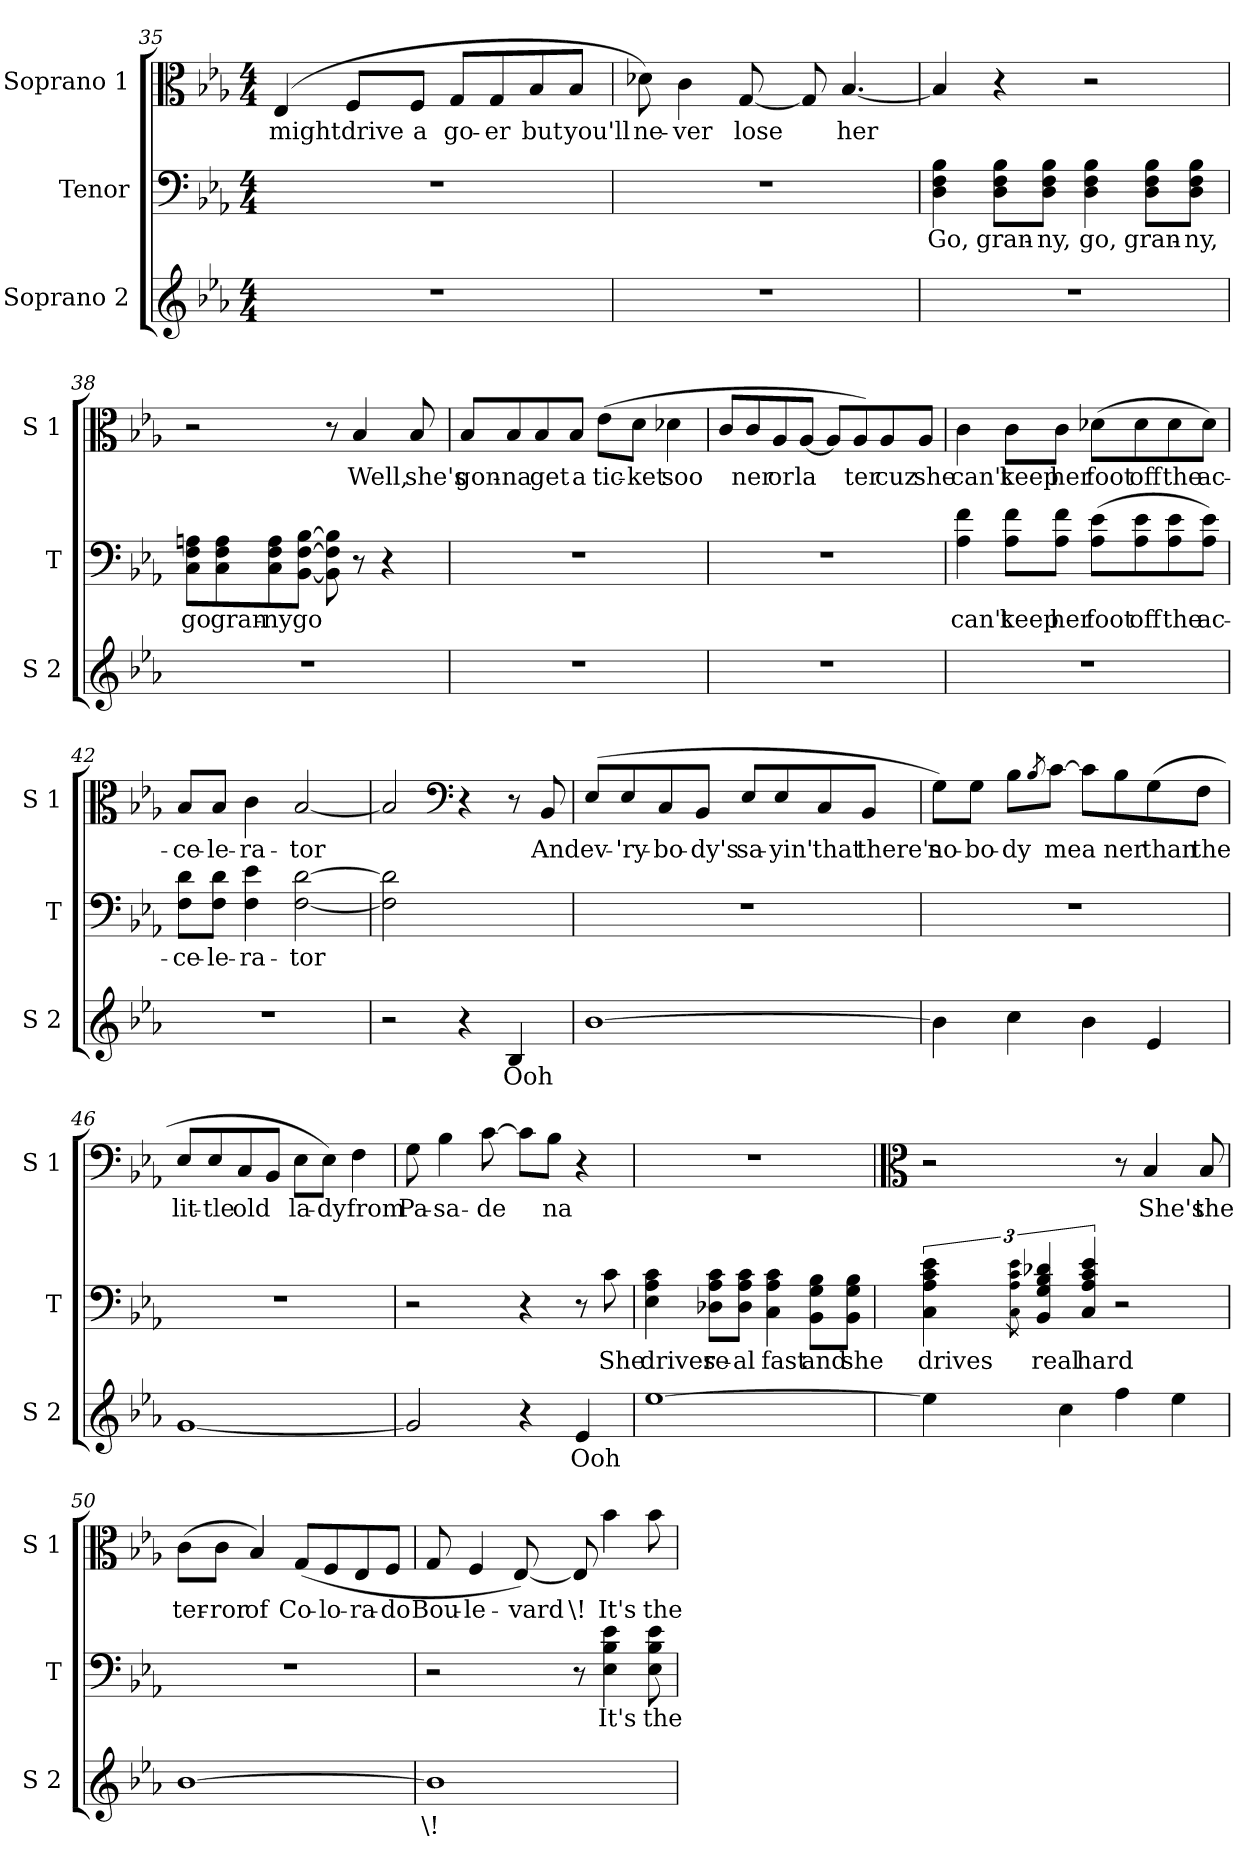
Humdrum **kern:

**kern	**text	**kern	**text	**kern	**text
*part3	*part3	*part2	*part2	*part1	*part1
*staff3	*staff3	*staff2	*staff2	*staff1	*staff1
*I"Soprano 2	*	*I"Tenor	*	*I"Soprano 1	*
*I'S 2	*	*I'T	*	*I'S 1	*
!!LO:LB:g=z
*clefG2	*	*clefF4	*	*clefC3	*
*k[b-e-a-]	*	*k[b-e-a-]	*	*k[b-e-a-]	*
*E-:	*	*E-:	*	*E-:	*
*M4/4	*	*M4/4	*	*M4/4	*
=35	=35	=35	=35	=35	=35
!	!	!	!	!	!LO:LY:b
1r	.	1r	.	(>4E-/	might
!	!	!	!	!	!LO:LY:b
.	.	.	.	8F/L	drive
!	!	!	!	!	!LO:LY:b
.	.	.	.	8F/J	a
!	!	!	!	!	!LO:LY:b
.	.	.	.	8G/L	go-
!	!	!	!	!	!LO:LY:b
.	.	.	.	8G/	-er
!	!	!	!	!	!LO:LY:b
.	.	.	.	8B-/	but
!	!	!	!	!	!LO:LY:b
.	.	.	.	8B-/J	you'll
=36	=36	=36	=36	=36	=36
!	!	!	!	!	!LO:LY:b
1r	.	1r	.	8d-X\)	ne-
!	!	!	!	!	!LO:LY:b
.	.	.	.	4c\	-ver
!	!	!	!	!	!LO:LY:b
.	.	.	.	[8G/	lose
.	.	.	.	8G/]	.
!	!	!	!	!	!LO:LY:b
.	.	.	.	[4.B-/	her
=37	=37	=37	=37	=37	=37
!	!	!	!LO:LY:b	!	!
1r	.	4D\ 4F\ 4B-\	Go,	4B-/]	.
!	!	!	!LO:LY:b	!	!LO:LY:b
.	.	8D\ 8F\ 8B-\L	gran-	4r	\!
!	!	!	!LO:LY:b	!	!
.	.	8D\ 8F\ 8B-\J	-ny,	.	.
!	!	!	!LO:LY:b	!	!
.	.	4D\ 4F\ 4B-\	go,	2r	.
!	!	!	!LO:LY:b	!	!
.	.	8D\ 8F\ 8B-\L	gran-	.	.
!	!	!	!LO:LY:b	!	!
.	.	8D\ 8F\ 8B-\J	-ny,	.	.
=38	=38	=38	=38	=38	=38
!	!	!	!LO:LY:b	!	!
1r	.	8C\ 8F\ 8An\L	go	2r	.
!	!	!	!LO:LY:b	!	!
.	.	8C\ 8F\ 8A\	gran-	.	.
!	!	!	!LO:LY:b	!	!
.	.	8C\ 8F\ 8A\	-ny	.	.
!	!	!	!LO:LY:b	!	!
.	.	[8BB-\ [8F\ [8B-\J	go	.	.
.	.	8BB-\] 8F\] 8B-\]	.	8r	.
!	!	!	!LO:LY:b	!	!LO:LY:b
.	.	8r	\!	4B-/	Well,
.	.	4r	.	.	.
!	!	!	!	!	!LO:LY:b
.	.	.	.	8B-/	she's
!!LO:PB:g=z
=39	=39	=39	=39	=39	=39
!	!	!	!	!	!LO:LY:b
1r	.	1r	.	8B-/L	gon-
!	!	!	!	!	!LO:LY:b
.	.	.	.	8B-/	-na
!	!	!	!	!	!LO:LY:b
.	.	.	.	8B-/	get
!	!	!	!	!	!LO:LY:b
.	.	.	.	8B-/J	a
!	!	!	!	!	!LO:LY:b
.	.	.	.	(>8e-\L	tic-
!	!	!	!	!	!LO:LY:b
.	.	.	.	8d\J	-ket
!	!	!	!	!	!LO:LY:b
.	.	.	.	4d-X\	soo
=40	=40	=40	=40	=40	=40
1r	.	1r	.	8c/L	.
!	!	!	!	!	!LO:LY:b
.	.	.	.	8c/	ner
!	!	!	!	!	!LO:LY:b
.	.	.	.	8A-/	or
!	!	!	!	!	!LO:LY:b
.	.	.	.	[8A-/J	la
.	.	.	.	8A-/L]	.
!	!	!	!	!	!LO:LY:b
.	.	.	.	8A-/)	ter
!	!	!	!	!	!LO:LY:b
.	.	.	.	8A-/	cuz
!	!	!	!	!	!LO:LY:b
.	.	.	.	8A-/J	she
=41	=41	=41	=41	=41	=41
!	!	!	!LO:LY:b	!	!LO:LY:b
1r	.	4A-\ 4f\	can't	4c\	can't
!	!	!	!LO:LY:b	!	!LO:LY:b
.	.	8A-\ 8f\L	keep	8c\L	keep
!	!	!	!LO:LY:b	!	!LO:LY:b
.	.	8A-\ 8f\J	her	8c\J	her
!	!	!	!LO:LY:b	!	!LO:LY:b
.	.	(>8A-\ 8e-\L	foot	(>8d-X\L	foot
!	!	!	!LO:LY:b	!	!LO:LY:b
.	.	8A-\ 8e-\	off	8d-\	off
!	!	!	!LO:LY:b	!	!LO:LY:b
.	.	8A-\ 8e-\	the	8d-\	the
!	!	!	!LO:LY:b	!	!LO:LY:b
.	.	8A-\ 8e-\J)	ac-	8d-\J)	ac-
=42	=42	=42	=42	=42	=42
!	!	!	!LO:LY:b	!	!LO:LY:b
1r	.	8F\ 8d\L	-ce-	8B-/L	-ce-
!	!	!	!LO:LY:b	!	!LO:LY:b
.	.	8F\ 8d\J	-le-	8B-/J	-le-
!	!	!	!LO:LY:b	!	!LO:LY:b
.	.	4F\ 4e-\	-ra-	4c\	-ra-
!	!	!	!LO:LY:b	!	!LO:LY:b
.	.	[2F\ [2d\	-tor	[2B-/	-tor
=43	=43	=43	=43	=43	=43
2r	.	2F\] 2d\]	.	2B-/]	.
*	*	*	*	*clefF4	*
!	!	!	!	!	!LO:LY:b
4r	.	2ryy	.	4r	\!
!	!LO:LY:b	!	!	!	!
4B-/	Ooh	.	.	8r	.
!	!	!	!	!	!LO:LY:b
.	.	.	.	8BB-/	And
!!LO:LB:g=z
=44	=44	=44	=44	=44	=44
!	!	!	!	!	!LO:LY:b
[1b-	.	1r	.	(>8E-/L	ev-
!	!	!	!	!	!LO:LY:b
.	.	.	.	8E-/	-'ry-
!	!	!	!	!	!LO:LY:b
.	.	.	.	8C/	-bo-
!	!	!	!	!	!LO:LY:b
.	.	.	.	8BB-/J	-dy's
!	!	!	!	!	!LO:LY:b
.	.	.	.	8E-/L	sa-
!	!	!	!	!	!LO:LY:b
.	.	.	.	8E-/	-yin'
!	!	!	!	!	!LO:LY:b
.	.	.	.	8C/	that
!	!	!	!	!	!LO:LY:b
.	.	.	.	8BB-/J	there's
=45	=45	=45	=45	=45	=45
!	!	!	!	!	!LO:LY:b
4b-\]	.	1r	.	8G\L)	no-
!	!	!	!	!	!LO:LY:b
.	.	.	.	8G\J	-bo-
!	!	!	!	!	!LO:LY:b
4cc\	.	.	.	8B-\L	-dy
.	.	.	.	8qB-/	.
!	!	!	!	!	!LO:LY:b
.	.	.	.	[8c\J	mea
4b-\	.	.	.	8c\L]	.
!	!	!	!	!	!LO:LY:b
.	.	.	.	8B-\	ner
!	!	!	!	!	!LO:LY:b
4e-/	.	.	.	(>8G\	than
!	!	!	!	!	!LO:LY:b
.	.	.	.	8F\J	the
=46	=46	=46	=46	=46	=46
!	!	!	!	!	!LO:LY:b
[1g	.	1r	.	8E-/L	lit-
!	!	!	!	!	!LO:LY:b
.	.	.	.	8E-/	-tle
!	!	!	!	!	!LO:LY:b
.	.	.	.	8C/	old
.	.	.	.	8BB-/J	.
!	!	!	!	!	!LO:LY:b
.	.	.	.	8E-\L	la-
!	!	!	!	!	!LO:LY:b
.	.	.	.	8E-\J)	-dy
!	!	!	!	!	!LO:LY:b
.	.	.	.	4F\	from
=47	=47	=47	=47	=47	=47
!	!	!	!	!	!LO:LY:b
2g/]	.	2r	.	8G\	Pa-
!	!	!	!	!	!LO:LY:b
.	.	.	.	4B-\	-sa-
!	!	!	!	!	!LO:LY:b
.	.	.	.	[8c\	-de
!	!LO:LY:b	!	!	!	!
4r	\!	4r	.	8c\L]	.
!	!	!	!	!	!LO:LY:b
.	.	.	.	8B-\J	na
!	!LO:LY:b	!	!	!	!LO:LY:b
4e-/	Ooh	8r	.	4r	\!
!	!	!	!LO:LY:b	!	!
.	.	8c\	She	.	.
!!LO:LB:g=z
=48	=48	=48	=48	=48	=48
!	!	!	!LO:LY:b	!	!
[1ee-	.	4E-\ 4A-\ 4c\	drives	1r	.
!	!	!	!LO:LY:b	!	!
.	.	8D-X\ 8A-\ 8c\L	re-	.	.
!	!	!	!LO:LY:b	!	!
.	.	8D-\ 8A-\ 8c\J	-al	.	.
!	!	!	!LO:LY:b	!	!
.	.	4C\ 4A-\ 4c\	fast	.	.
!	!	!	!LO:LY:b	!	!
.	.	8BB-\ 8G\ 8B-\L	and	.	.
!	!	!	!LO:LY:b	!	!
.	.	8BB-\ 8G\ 8B-\J	she	.	.
=49	=49	=49	=49	=49	=49
*	*	*	*	*clefC3	*
!	!	!	!LO:LY:b	!	!
4ee-\]	.	6C\ 6A-\ 6c\ 6e-\	drives	2r	.
.	.	8qC\ 8qA-\ 8qc\ 8qe-\	.	.	.
!	!	!	!LO:LY:b	!	!
.	.	6BB-/ 6G/ 6B-/ 6d-X/	real	.	.
4cc\	.	.	.	.	.
!	!	!	!LO:LY:b	!	!
.	.	6C/ 6A-/ 6c/ 6e-/	hard	.	.
!	!	!	!LO:LY:b	!	!
4ff\	.	2r	\!	8r	.
!	!	!	!	!	!LO:LY:b
.	.	.	.	4B-/	She's
4ee-\	.	.	.	.	.
!	!	!	!	!	!LO:LY:b
.	.	.	.	8B-/	the
=50	=50	=50	=50	=50	=50
!	!	!	!	!	!LO:LY:b
[1b-	.	1r	.	(>8c\L	ter-
!	!	!	!	!	!LO:LY:b
.	.	.	.	8c\J	-ror
!	!	!	!	!	!LO:LY:b
.	.	.	.	4B-/)	of
!	!	!	!	!	!LO:LY:b
.	.	.	.	(<8G/L	Co-
!	!	!	!	!	!LO:LY:b
.	.	.	.	8F/	-lo-
!	!	!	!	!	!LO:LY:b
.	.	.	.	8E-/	-ra-
!	!	!	!	!	!LO:LY:b
.	.	.	.	8F/J	-do
=51	=51	=51	=51	=51	=51
!	!LO:LY:b	!	!	!	!LO:LY:b
1b-]	\!	2r	.	8G/	Bou-
!	!	!	!	!	!LO:LY:b
.	.	.	.	4F/	-le-
!	!	!	!	!	!LO:LY:b
.	.	.	.	[8E-/)	-vard
!	!	!	!	!	!LO:LY:b
.	.	8r	.	8E-/]	\!
!	!	!	!LO:LY:b	!	!LO:LY:b
.	.	4E-\ 4B-\ 4e-\	It's	4b-\	It's
!	!	!	!LO:LY:b	!	!LO:LY:b
.	.	8E-\ 8B-\ 8e-\	the	8b-\	the
=	=	=	=	=	=
*-	*-	*-	*-	*-	*-
